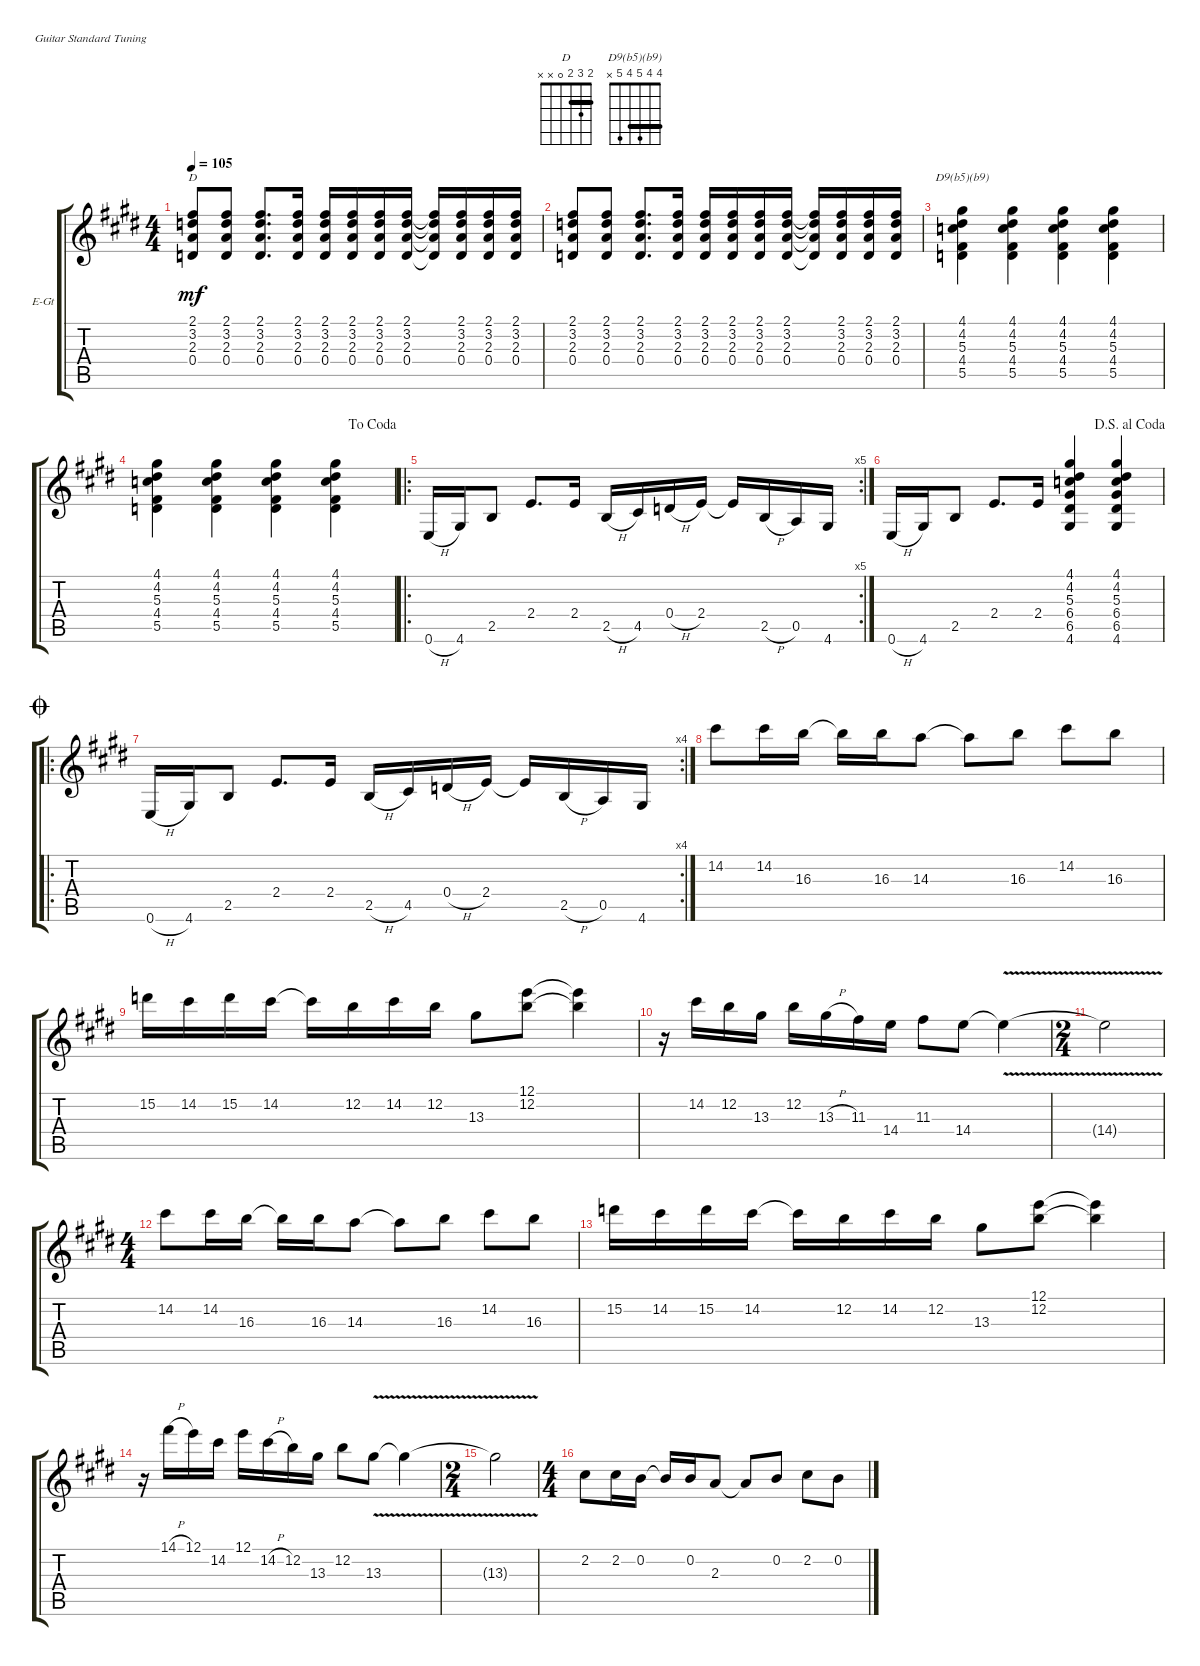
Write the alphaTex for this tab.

\defaultSystemsLayout 4
\bracketExtendMode groupsimilarinstruments
\firstSystemTrackNameOrientation horizontal
\otherSystemsTrackNameOrientation horizontal
\track ("Electric Guitar" "E-Gt") {instrument electricguitarclean}
\staff {score tabs}
\tuning (E4 B3 G3 D3 A2 E2)
\chord ("D" 2 3 2 0 x x) {barre 2}
\chord ("D9(b5)(b9)" 4 4 5 4 5 x) {barre (4 4)}
\ts (4 4)
\tempo 105
\clef g2
\ks e
(0.4 2.3 3.2 2.1).8{ch "D" dy mf} (0.4 2.3 3.2 2.1).8 (0.4 2.3 3.2 2.1).8{d} (0.4 2.3 3.2 2.1).16 (0.4 2.3 3.2 2.1).16 (0.4 2.3 3.2 2.1).16 (0.4 2.3 3.2 2.1).16 (0.4 2.3 3.2 2.1).16 (0.4{t} 2.3{t} 3.2{t} 2.1{t}).16 (0.4 2.3 3.2 2.1).16 (0.4 2.3 3.2 2.1).16 (0.4 2.3 3.2 2.1).16 |
(0.4 2.3 3.2 2.1).8 (0.4 2.3 3.2 2.1).8 (0.4 2.3 3.2 2.1).8{d} (0.4 2.3 3.2 2.1).16 (0.4 2.3 3.2 2.1).16 (0.4 2.3 3.2 2.1).16 (0.4 2.3 3.2 2.1).16 (0.4 2.3 3.2 2.1).16 (0.4{t} 2.3{t} 3.2{t} 2.1{t}).16 (0.4 2.3 3.2 2.1).16 (0.4 2.3 3.2 2.1).16 (0.4 2.3 3.2 2.1).16 |
(5.5 4.4 5.3 4.2 4.1).4{ch "D9(b5)(b9)"} (5.5 4.4 5.3 4.2 4.1).4 (5.5 4.4 5.3 4.2 4.1).4 (5.5 4.4 5.3 4.2 4.1).4 |
\jump dacoda
(5.5 4.4 5.3 4.2 4.1).4 (5.5 4.4 5.3 4.2 4.1).4 (5.5 4.4 5.3 4.2 4.1).4 (5.5 4.4 5.3 4.2 4.1).4 |
\ro
\rc 5
0.6{h}.16 4.6.16 2.5.8 2.4.8{d} 2.4.16 2.5{h}.16 4.5.16 0.4{h}.16 2.4.16 2.4{t}.16 2.5{h}.16 0.5.16 4.6.16 |
\jump dalsegnoalcoda
0.6{h}.16 4.6.16 2.5.8 2.4.8{d} 2.4.16 (4.6 6.5 6.4 5.3 4.2 4.1).4 (4.6 6.5 6.4 5.3 4.2 4.1).4 |
\ro
\rc 4
\jump coda
0.6{h}.16 4.6.16 2.5.8 2.4.8{d} 2.4.16 2.5{h}.16 4.5.16 0.4{h}.16 2.4.16 2.4{t}.16 2.5{h}.16 0.5.16 4.6.16 |
14.2.8 14.2.16 16.3.16 16.3{t}.16 16.3.16 14.3.8 14.3{t}.8 16.3.8 14.2.8 16.3.8 |
15.2.16 14.2.16 15.2.16 14.2.16 14.2{t}.16 12.2.16 14.2.16 12.2.16 13.3.8 (12.1 12.2).8 (12.2{t} 12.1{t}).4 |
r.16 14.2.16 12.2.16 13.3.16 12.2.16 13.3{h}.16 11.3.16 14.4.16 11.3.8 14.4.8 14.4{v t}.4 |
\ts (2 4)
14.4{t}.2 |
\ts (4 4)
14.2.8 14.2.16 16.3.16 16.3{t}.16 16.3.16 14.3.8 14.3{t}.8 16.3.8 14.2.8 16.3.8 |
15.2.16 14.2.16 15.2.16 14.2.16 14.2{t}.16 12.2.16 14.2.16 12.2.16 13.3.8 (12.1 12.2).8 (12.2{t} 12.1{t}).4 |
r.16 14.1{h}.16 12.1.16 14.2.16 12.1.16 14.2{h}.16 12.2.16 13.3.16 12.2.8 13.3{v}.8 13.3{v t}.4 |
\ts (2 4)
13.3{t}.2 |
\ts (4 4)
2.2.8 2.2.16 0.2.16 0.2{t}.16 0.2.16 2.3.8 2.3{t}.8 0.2.8 2.2.8 0.2.8
